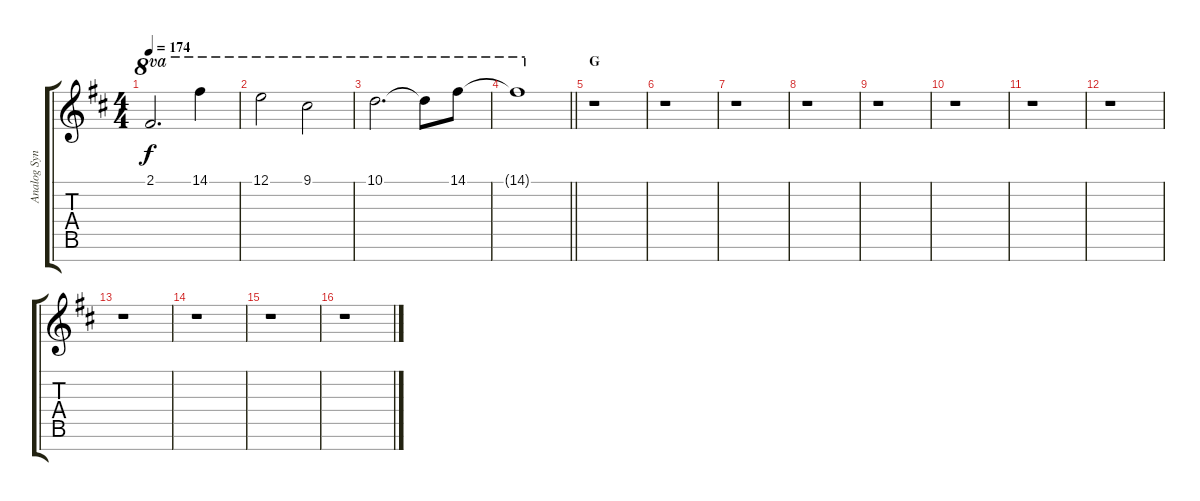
\track ("Analog Synth." "Analog Syn") {instrument lead1square}
\staff {score tabs}
\tuning (E5 B4 G4 D4 A3 E3 B2) {hide}
\ts (4 4)
\tempo 174
\clef g2
\ks bminor
2.1.2{d ot 8va dy f} 14.1.4{ot 8va} |
12.1.2{ot 8va} 9.1.2{ot 8va} |
10.1.2{d ot 8va} 10.1{t}.8{ot 8va} 14.1.8{ot 8va} |
\barLineRight lightlight
14.1{t}.1{ot 8va} |
\section ("" "G")
r.1 |
r.1 |
r.1 |
r.1 |
r.1 |
r.1 |
r.1 |
r.1 |
r.1 |
r.1 |
r.1 |
r.1
